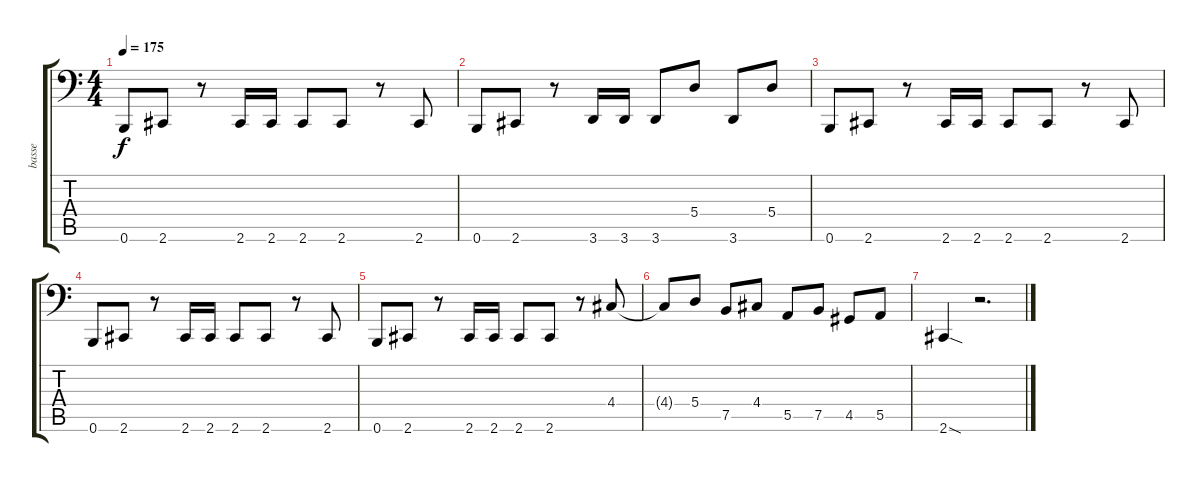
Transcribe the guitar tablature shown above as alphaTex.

\track ("basse" "basse") {instrument electricbasspick}
\staff {score tabs}
\tuning (B2 Gb2 D2 A1 E1 B0) {hide}
\ts (4 4)
\tempo 175
\clef f4
\ks c
0.6.8{dy f} 2.6.8 r.8 2.6.16 2.6.16 2.6.8 2.6.8 r.8 2.6.8 |
0.6.8 2.6.8 r.8 3.6.16 3.6.16 3.6.8 5.4.8 3.6.8 5.4.8 |
0.6.8 2.6.8 r.8 2.6.16 2.6.16 2.6.8 2.6.8 r.8 2.6.8 |
0.6.8 2.6.8 r.8 2.6.16 2.6.16 2.6.8 2.6.8 r.8 2.6.8 |
0.6.8 2.6.8 r.8 2.6.16 2.6.16 2.6.8 2.6.8 r.8 4.4.8 |
4.4{t}.8 5.4.8 7.5.8 4.4.8 5.5.8 7.5.8 4.5.8 5.5.8 |
2.6{sod}.4 r.2{d}
